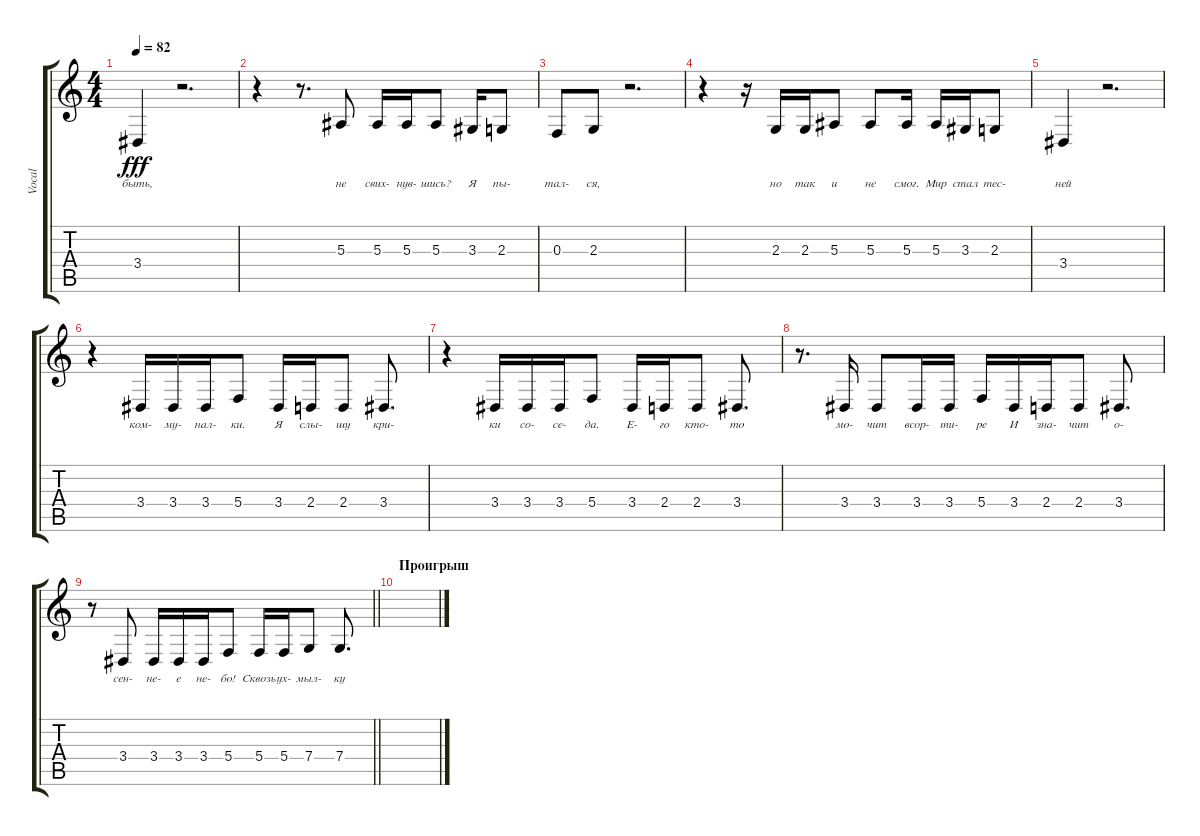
\track ("Vocal" "Vocal") {instrument oboe}
\staff {score tabs}
\tuning (D4 A3 F3 C3 G2 C2) {hide}
\ts (4 4)
\tempo 82
\clef g2
\ks c
3.4.4{lyrics (0 "быть,") lyrics (1 "") lyrics (2 "") lyrics (3 "") lyrics (4 "") dy fff} r.2{d} |
r.4 r.8{d} 5.3.8{lyrics (0 "не") lyrics (1 "") lyrics (2 "") lyrics (3 "") lyrics (4 "")} 5.3.16{lyrics (0 "свих-") lyrics (1 "") lyrics (2 "") lyrics (3 "") lyrics (4 "")} 5.3.16{lyrics (0 "нув-") lyrics (1 "") lyrics (2 "") lyrics (3 "") lyrics (4 "")} 5.3.8{lyrics (0 "шись?") lyrics (1 "") lyrics (2 "") lyrics (3 "") lyrics (4 "")} 3.3.16{lyrics (0 "Я") lyrics (1 "") lyrics (2 "") lyrics (3 "") lyrics (4 "")} 2.3.8{lyrics (0 "пы-") lyrics (1 "") lyrics (2 "") lyrics (3 "") lyrics (4 "")} |
0.3.8{lyrics (0 "тал-") lyrics (1 "") lyrics (2 "") lyrics (3 "") lyrics (4 "")} 2.3.8{lyrics (0 "ся,") lyrics (1 "") lyrics (2 "") lyrics (3 "") lyrics (4 "")} r.2{d} |
r.4 r.16 2.3.16{lyrics (0 "но") lyrics (1 "") lyrics (2 "") lyrics (3 "") lyrics (4 "")} 2.3.16{lyrics (0 "так") lyrics (1 "") lyrics (2 "") lyrics (3 "") lyrics (4 "")} 5.3.8{lyrics (0 "и") lyrics (1 "") lyrics (2 "") lyrics (3 "") lyrics (4 "")} 5.3.8{lyrics (0 "не") lyrics (1 "") lyrics (2 "") lyrics (3 "") lyrics (4 "")} 5.3.16{lyrics (0 "смог.") lyrics (1 "") lyrics (2 "") lyrics (3 "") lyrics (4 "")} 5.3.16{lyrics (0 "Мир") lyrics (1 "") lyrics (2 "") lyrics (3 "") lyrics (4 "")} 3.3.16{lyrics (0 "стал") lyrics (1 "") lyrics (2 "") lyrics (3 "") lyrics (4 "")} 2.3.8{lyrics (0 "тес-") lyrics (1 "") lyrics (2 "") lyrics (3 "") lyrics (4 "")} |
3.4.4{lyrics (0 "ней") lyrics (1 "") lyrics (2 "") lyrics (3 "") lyrics (4 "")} r.2{d} |
r.4 3.4.16{lyrics (0 "ком-") lyrics (1 "") lyrics (2 "") lyrics (3 "") lyrics (4 "")} 3.4.16{lyrics (0 "му-") lyrics (1 "") lyrics (2 "") lyrics (3 "") lyrics (4 "")} 3.4.16{lyrics (0 "нал-") lyrics (1 "") lyrics (2 "") lyrics (3 "") lyrics (4 "")} 5.4.8{lyrics (0 "ки.") lyrics (1 "") lyrics (2 "") lyrics (3 "") lyrics (4 "")} 3.4.16{lyrics (0 "Я") lyrics (1 "") lyrics (2 "") lyrics (3 "") lyrics (4 "")} 2.4.16{lyrics (0 "слы-") lyrics (1 "") lyrics (2 "") lyrics (3 "") lyrics (4 "")} 2.4.8{lyrics (0 "шу") lyrics (1 "") lyrics (2 "") lyrics (3 "") lyrics (4 "")} 3.4.8{d lyrics (0 "кри-") lyrics (1 "") lyrics (2 "") lyrics (3 "") lyrics (4 "")} |
r.4 3.4.16{lyrics (0 "ки") lyrics (1 "") lyrics (2 "") lyrics (3 "") lyrics (4 "")} 3.4.16{lyrics (0 "со-") lyrics (1 "") lyrics (2 "") lyrics (3 "") lyrics (4 "")} 3.4.16{lyrics (0 "се-") lyrics (1 "") lyrics (2 "") lyrics (3 "") lyrics (4 "")} 5.4.8{lyrics (0 "да.") lyrics (1 "") lyrics (2 "") lyrics (3 "") lyrics (4 "")} 3.4.16{lyrics (0 "Е-") lyrics (1 "") lyrics (2 "") lyrics (3 "") lyrics (4 "")} 2.4.16{lyrics (0 "го") lyrics (1 "") lyrics (2 "") lyrics (3 "") lyrics (4 "")} 2.4.8{lyrics (0 "кто-") lyrics (1 "") lyrics (2 "") lyrics (3 "") lyrics (4 "")} 3.4.8{d lyrics (0 "то") lyrics (1 "") lyrics (2 "") lyrics (3 "") lyrics (4 "")} |
r.8{d} 3.4.16{lyrics (0 "мо-") lyrics (1 "") lyrics (2 "") lyrics (3 "") lyrics (4 "")} 3.4.8{lyrics (0 "чит") lyrics (1 "") lyrics (2 "") lyrics (3 "") lyrics (4 "")} 3.4.16{lyrics (0 "всор-") lyrics (1 "") lyrics (2 "") lyrics (3 "") lyrics (4 "")} 3.4.16{lyrics (0 "ти-") lyrics (1 "") lyrics (2 "") lyrics (3 "") lyrics (4 "")} 5.4.16{lyrics (0 "ре") lyrics (1 "") lyrics (2 "") lyrics (3 "") lyrics (4 "")} 3.4.16{lyrics (0 "И") lyrics (1 "") lyrics (2 "") lyrics (3 "") lyrics (4 "")} 2.4.16{lyrics (0 "зна-") lyrics (1 "") lyrics (2 "") lyrics (3 "") lyrics (4 "")} 2.4.8{lyrics (0 "чит") lyrics (1 "") lyrics (2 "") lyrics (3 "") lyrics (4 "")} 3.4.8{d lyrics (0 "о-") lyrics (1 "") lyrics (2 "") lyrics (3 "") lyrics (4 "")} |
\barLineRight lightlight
r.8 3.4.8{lyrics (0 "сен-") lyrics (1 "") lyrics (2 "") lyrics (3 "") lyrics (4 "")} 3.4.16{lyrics (0 "не-") lyrics (1 "") lyrics (2 "") lyrics (3 "") lyrics (4 "")} 3.4.16{lyrics (0 "е") lyrics (1 "") lyrics (2 "") lyrics (3 "") lyrics (4 "")} 3.4.16{lyrics (0 "не-") lyrics (1 "") lyrics (2 "") lyrics (3 "") lyrics (4 "")} 5.4.8{lyrics (0 "бо!") lyrics (1 "") lyrics (2 "") lyrics (3 "") lyrics (4 "")} 5.4.16{lyrics (0 "Сквозь") lyrics (1 "") lyrics (2 "") lyrics (3 "") lyrics (4 "")} 5.4.16{lyrics (0 "ух-") lyrics (1 "") lyrics (2 "") lyrics (3 "") lyrics (4 "")} 7.4.8{lyrics (0 "мыл-") lyrics (1 "") lyrics (2 "") lyrics (3 "") lyrics (4 "")} 7.4.8{d lyrics (0 "ку") lyrics (1 "") lyrics (2 "") lyrics (3 "") lyrics (4 "")} |
\section ("" "Проигрыш")
